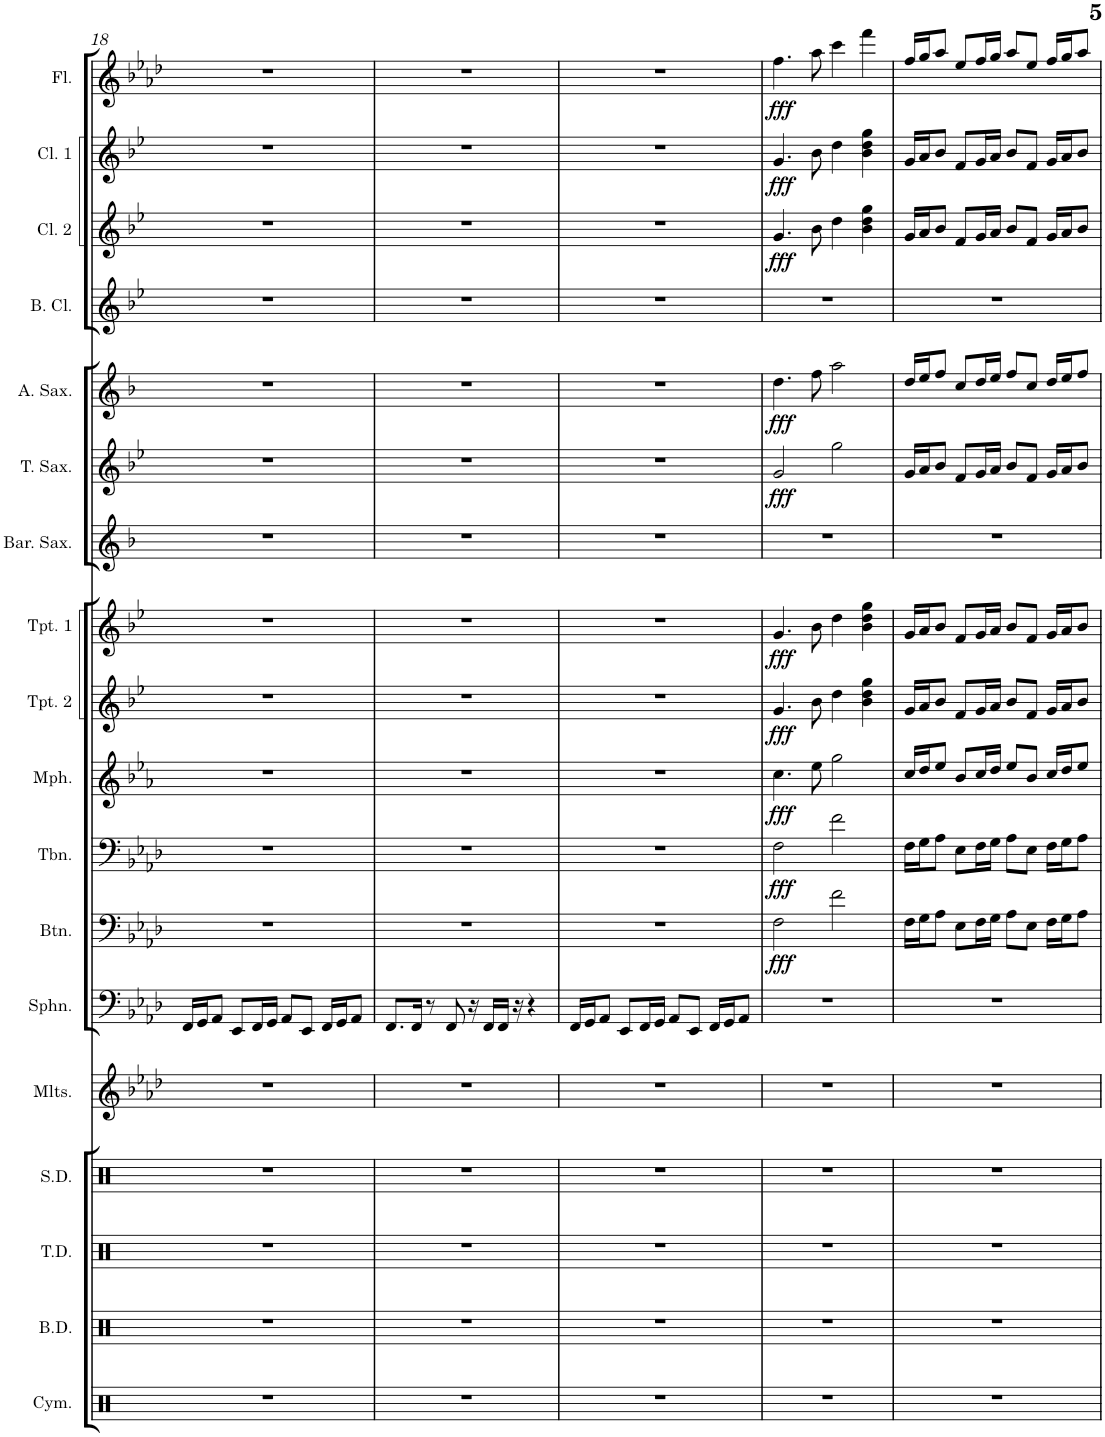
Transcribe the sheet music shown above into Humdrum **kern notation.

**kern	**kern	**kern	**kern	**kern	**kern	**kern	**dynam	**kern	**dynam	**kern	**dynam	**kern	**dynam	**kern	**dynam	**kern	**kern	**dynam	**kern	**dynam	**kern	**kern	**dynam	**kern	**dynam	**kern	**dynam
*part18	*part17	*part16	*part15	*part14	*part13	*part12	*part12	*part11	*part11	*part10	*part10	*part9	*part9	*part8	*part8	*part7	*part6	*part6	*part5	*part5	*part4	*part3	*part3	*part2	*part2	*part1	*part1
*staff18	*staff17	*staff16	*staff15	*staff14	*staff13	*staff12	*staff12	*staff11	*staff11	*staff10	*staff10	*staff9	*staff9	*staff8	*staff8	*staff7	*staff6	*staff6	*staff5	*staff5	*staff4	*staff3	*staff3	*staff2	*staff2	*staff1	*staff1
*I"Cymbals	*I"Bass Drums	*I"Tenor Drums	*I"Snare Drum	*I"Mallets	*I"Sousaphone	*I"Baritone	*	*I"Trombone	*	*I"Mellophone	*	*I"Trumpet 2	*	*I"Trumpet 1	*	*I"Baritone Sax	*I"Tenor Sax	*	*I"Alto Sax	*	*I"Bass Clarinet	*I"Clarinet 2	*	*I"Clarinet 1	*	*I"Flute	*
*I'Cym.	*I'B.D.	*I'T.D.	*I'S.D.	*I'Mlts.	*I'Sphn.	*I'Btn.	*	*I'Tbn.	*	*I'Mph.	*	*I'Tpt. 2	*	*I'Tpt. 1	*	*I'Bar. Sax.	*I'T. Sax.	*	*I'A. Sax.	*	*I'B. Cl.	*I'Cl. 2	*	*I'Cl. 1	*	*I'Fl.	*
!!LO:PB:g=z
*clefX	*clefX	*clefX	*clefX	*clefG2	*clefF4	*clefF4	*	*clefF4	*	*clefG2	*	*clefG2	*	*clefG2	*	*clefG2	*clefG2	*	*clefG2	*	*clefG2	*clefG2	*	*clefG2	*	*clefG2	*
*	*	*	*	*Trd-7c-12	*	*Trd4c7	*	*	*	*Trd4c7	*	*Trd1c2	*	*Trd1c2	*	*Trd12c21	*Trd8c14	*	*Trd5c9	*	*Trd8c14	*Trd1c2	*	*Trd1c2	*	*	*
*k[]	*k[]	*k[]	*k[]	*k[b-e-a-d-]	*k[b-e-a-d-]	*k[b-e-a-d-]	*	*k[b-e-a-d-]	*	*k[b-e-a-]	*	*k[b-e-]	*	*k[b-e-]	*	*k[b-]	*k[b-e-]	*	*k[b-]	*	*k[b-e-]	*k[b-e-]	*	*k[b-e-]	*	*k[b-e-a-d-]	*
*M4/4	*M4/4	*M4/4	*M4/4	*M4/4	*M4/4	*M4/4	*	*M4/4	*	*M4/4	*	*M4/4	*	*M4/4	*	*M4/4	*M4/4	*	*M4/4	*	*M4/4	*M4/4	*	*M4/4	*	*M4/4	*
=18	=18	=18	=18	=18	=18	=18	=18	=18	=18	=18	=18	=18	=18	=18	=18	=18	=18	=18	=18	=18	=18	=18	=18	=18	=18	=18	=18
1r	1r	1r	1r	1r	16FF/LL	1r	.	1r	.	1r	.	1r	.	1r	.	1r	1r	.	1r	.	1r	1r	.	1r	.	1r	.
.	.	.	.	.	16GG/J	.	.	.	.	.	.	.	.	.	.	.	.	.	.	.	.	.	.	.	.	.	.
.	.	.	.	.	8AA-/J	.	.	.	.	.	.	.	.	.	.	.	.	.	.	.	.	.	.	.	.	.	.
.	.	.	.	.	8EE-/L	.	.	.	.	.	.	.	.	.	.	.	.	.	.	.	.	.	.	.	.	.	.
.	.	.	.	.	16FF/L	.	.	.	.	.	.	.	.	.	.	.	.	.	.	.	.	.	.	.	.	.	.
.	.	.	.	.	16GG/JJ	.	.	.	.	.	.	.	.	.	.	.	.	.	.	.	.	.	.	.	.	.	.
.	.	.	.	.	8AA-/L	.	.	.	.	.	.	.	.	.	.	.	.	.	.	.	.	.	.	.	.	.	.
.	.	.	.	.	8EE-/J	.	.	.	.	.	.	.	.	.	.	.	.	.	.	.	.	.	.	.	.	.	.
.	.	.	.	.	16FF/LL	.	.	.	.	.	.	.	.	.	.	.	.	.	.	.	.	.	.	.	.	.	.
.	.	.	.	.	16GG/J	.	.	.	.	.	.	.	.	.	.	.	.	.	.	.	.	.	.	.	.	.	.
.	.	.	.	.	8AA-/J	.	.	.	.	.	.	.	.	.	.	.	.	.	.	.	.	.	.	.	.	.	.
=19	=19	=19	=19	=19	=19	=19	=19	=19	=19	=19	=19	=19	=19	=19	=19	=19	=19	=19	=19	=19	=19	=19	=19	=19	=19	=19	=19
1r	1r	1r	1r	1r	8.FF/L	1r	.	1r	.	1r	.	1r	.	1r	.	1r	1r	.	1r	.	1r	1r	.	1r	.	1r	.
.	.	.	.	.	16FF/Jk	.	.	.	.	.	.	.	.	.	.	.	.	.	.	.	.	.	.	.	.	.	.
.	.	.	.	.	8r	.	.	.	.	.	.	.	.	.	.	.	.	.	.	.	.	.	.	.	.	.	.
.	.	.	.	.	8FF/	.	.	.	.	.	.	.	.	.	.	.	.	.	.	.	.	.	.	.	.	.	.
.	.	.	.	.	16r	.	.	.	.	.	.	.	.	.	.	.	.	.	.	.	.	.	.	.	.	.	.
.	.	.	.	.	16FF/LL	.	.	.	.	.	.	.	.	.	.	.	.	.	.	.	.	.	.	.	.	.	.
.	.	.	.	.	16FF/JJ	.	.	.	.	.	.	.	.	.	.	.	.	.	.	.	.	.	.	.	.	.	.
.	.	.	.	.	16r	.	.	.	.	.	.	.	.	.	.	.	.	.	.	.	.	.	.	.	.	.	.
.	.	.	.	.	4r	.	.	.	.	.	.	.	.	.	.	.	.	.	.	.	.	.	.	.	.	.	.
=20	=20	=20	=20	=20	=20	=20	=20	=20	=20	=20	=20	=20	=20	=20	=20	=20	=20	=20	=20	=20	=20	=20	=20	=20	=20	=20	=20
1r	1r	1r	1r	1r	16FF/LL	1r	.	1r	.	1r	.	1r	.	1r	.	1r	1r	.	1r	.	1r	1r	.	1r	.	1r	.
.	.	.	.	.	16GG/J	.	.	.	.	.	.	.	.	.	.	.	.	.	.	.	.	.	.	.	.	.	.
.	.	.	.	.	8AA-/J	.	.	.	.	.	.	.	.	.	.	.	.	.	.	.	.	.	.	.	.	.	.
.	.	.	.	.	8EE-/L	.	.	.	.	.	.	.	.	.	.	.	.	.	.	.	.	.	.	.	.	.	.
.	.	.	.	.	16FF/L	.	.	.	.	.	.	.	.	.	.	.	.	.	.	.	.	.	.	.	.	.	.
.	.	.	.	.	16GG/JJ	.	.	.	.	.	.	.	.	.	.	.	.	.	.	.	.	.	.	.	.	.	.
.	.	.	.	.	8AA-/L	.	.	.	.	.	.	.	.	.	.	.	.	.	.	.	.	.	.	.	.	.	.
.	.	.	.	.	8EE-/J	.	.	.	.	.	.	.	.	.	.	.	.	.	.	.	.	.	.	.	.	.	.
.	.	.	.	.	16FF/LL	.	.	.	.	.	.	.	.	.	.	.	.	.	.	.	.	.	.	.	.	.	.
.	.	.	.	.	16GG/J	.	.	.	.	.	.	.	.	.	.	.	.	.	.	.	.	.	.	.	.	.	.
.	.	.	.	.	8AA-/J	.	.	.	.	.	.	.	.	.	.	.	.	.	.	.	.	.	.	.	.	.	.
=21	=21	=21	=21	=21	=21	=21	=21	=21	=21	=21	=21	=21	=21	=21	=21	=21	=21	=21	=21	=21	=21	=21	=21	=21	=21	=21	=21
!	!	!	!	!	!	!	!LO:DY:b	!	!LO:DY:b	!	!LO:DY:b	!	!LO:DY:b	!	!LO:DY:b	!	!	!LO:DY:b	!	!LO:DY:b	!	!	!LO:DY:b	!	!LO:DY:b	!	!LO:DY:b
1r	1r	1r	1r	1r	1r	2F\	fff	2F\	fff	4.cc\	fff	4.g/	fff	4.g/	fff	1r	2g/	fff	4.dd\	fff	1r	4.g/	fff	4.g/	fff	4.ff\	fff
.	.	.	.	.	.	.	.	.	.	8ee-\	.	8b-\	.	8b-\	.	.	.	.	8ff\	.	.	8b-\	.	8b-\	.	8aa-\	.
.	.	.	.	.	.	2f\	.	2f\	.	2gg\	.	4dd\	.	4dd\	.	.	2gg\	.	2aa\	.	.	4dd\	.	4dd\	.	4ccc\	.
.	.	.	.	.	.	.	.	.	.	.	.	4b-\ 4dd\ 4gg\	.	4b-\ 4dd\ 4gg\	.	.	.	.	.	.	.	4b-\ 4dd\ 4gg\	.	4b-\ 4dd\ 4gg\	.	4fff\	.
=22	=22	=22	=22	=22	=22	=22	=22	=22	=22	=22	=22	=22	=22	=22	=22	=22	=22	=22	=22	=22	=22	=22	=22	=22	=22	=22	=22
1r	1r	1r	1r	1r	1r	16F\LL	.	16F\LL	.	16cc/LL	.	16g/LL	.	16g/LL	.	1r	16g/LL	.	16dd/LL	.	1r	16g/LL	.	16g/LL	.	16ff/LL	.
.	.	.	.	.	.	16G\J	.	16G\J	.	16dd/J	.	16a/J	.	16a/J	.	.	16a/J	.	16ee/J	.	.	16a/J	.	16a/J	.	16gg/J	.
.	.	.	.	.	.	8A-\J	.	8A-\J	.	8ee-/J	.	8b-/J	.	8b-/J	.	.	8b-/J	.	8ff/J	.	.	8b-/J	.	8b-/J	.	8aa-/J	.
.	.	.	.	.	.	8E-\L	.	8E-\L	.	8b-/L	.	8f/L	.	8f/L	.	.	8f/L	.	8cc/L	.	.	8f/L	.	8f/L	.	8ee-/L	.
.	.	.	.	.	.	16F\L	.	16F\L	.	16cc/L	.	16g/L	.	16g/L	.	.	16g/L	.	16dd/L	.	.	16g/L	.	16g/L	.	16ff/L	.
.	.	.	.	.	.	16G\JJ	.	16G\JJ	.	16dd/JJ	.	16a/JJ	.	16a/JJ	.	.	16a/JJ	.	16ee/JJ	.	.	16a/JJ	.	16a/JJ	.	16gg/JJ	.
.	.	.	.	.	.	8A-\L	.	8A-\L	.	8ee-/L	.	8b-/L	.	8b-/L	.	.	8b-/L	.	8ff/L	.	.	8b-/L	.	8b-/L	.	8aa-/L	.
.	.	.	.	.	.	8E-\J	.	8E-\J	.	8b-/J	.	8f/J	.	8f/J	.	.	8f/J	.	8cc/J	.	.	8f/J	.	8f/J	.	8ee-/J	.
.	.	.	.	.	.	16F\LL	.	16F\LL	.	16cc/LL	.	16g/LL	.	16g/LL	.	.	16g/LL	.	16dd/LL	.	.	16g/LL	.	16g/LL	.	16ff/LL	.
.	.	.	.	.	.	16G\J	.	16G\J	.	16dd/J	.	16a/J	.	16a/J	.	.	16a/J	.	16ee/J	.	.	16a/J	.	16a/J	.	16gg/J	.
.	.	.	.	.	.	8A-\J	.	8A-\J	.	8ee-/J	.	8b-/J	.	8b-/J	.	.	8b-/J	.	8ff/J	.	.	8b-/J	.	8b-/J	.	8aa-/J	.
=	=	=	=	=	=	=	=	=	=	=	=	=	=	=	=	=	=	=	=	=	=	=	=	=	=	=	=
*-	*-	*-	*-	*-	*-	*-	*-	*-	*-	*-	*-	*-	*-	*-	*-	*-	*-	*-	*-	*-	*-	*-	*-	*-	*-	*-	*-
